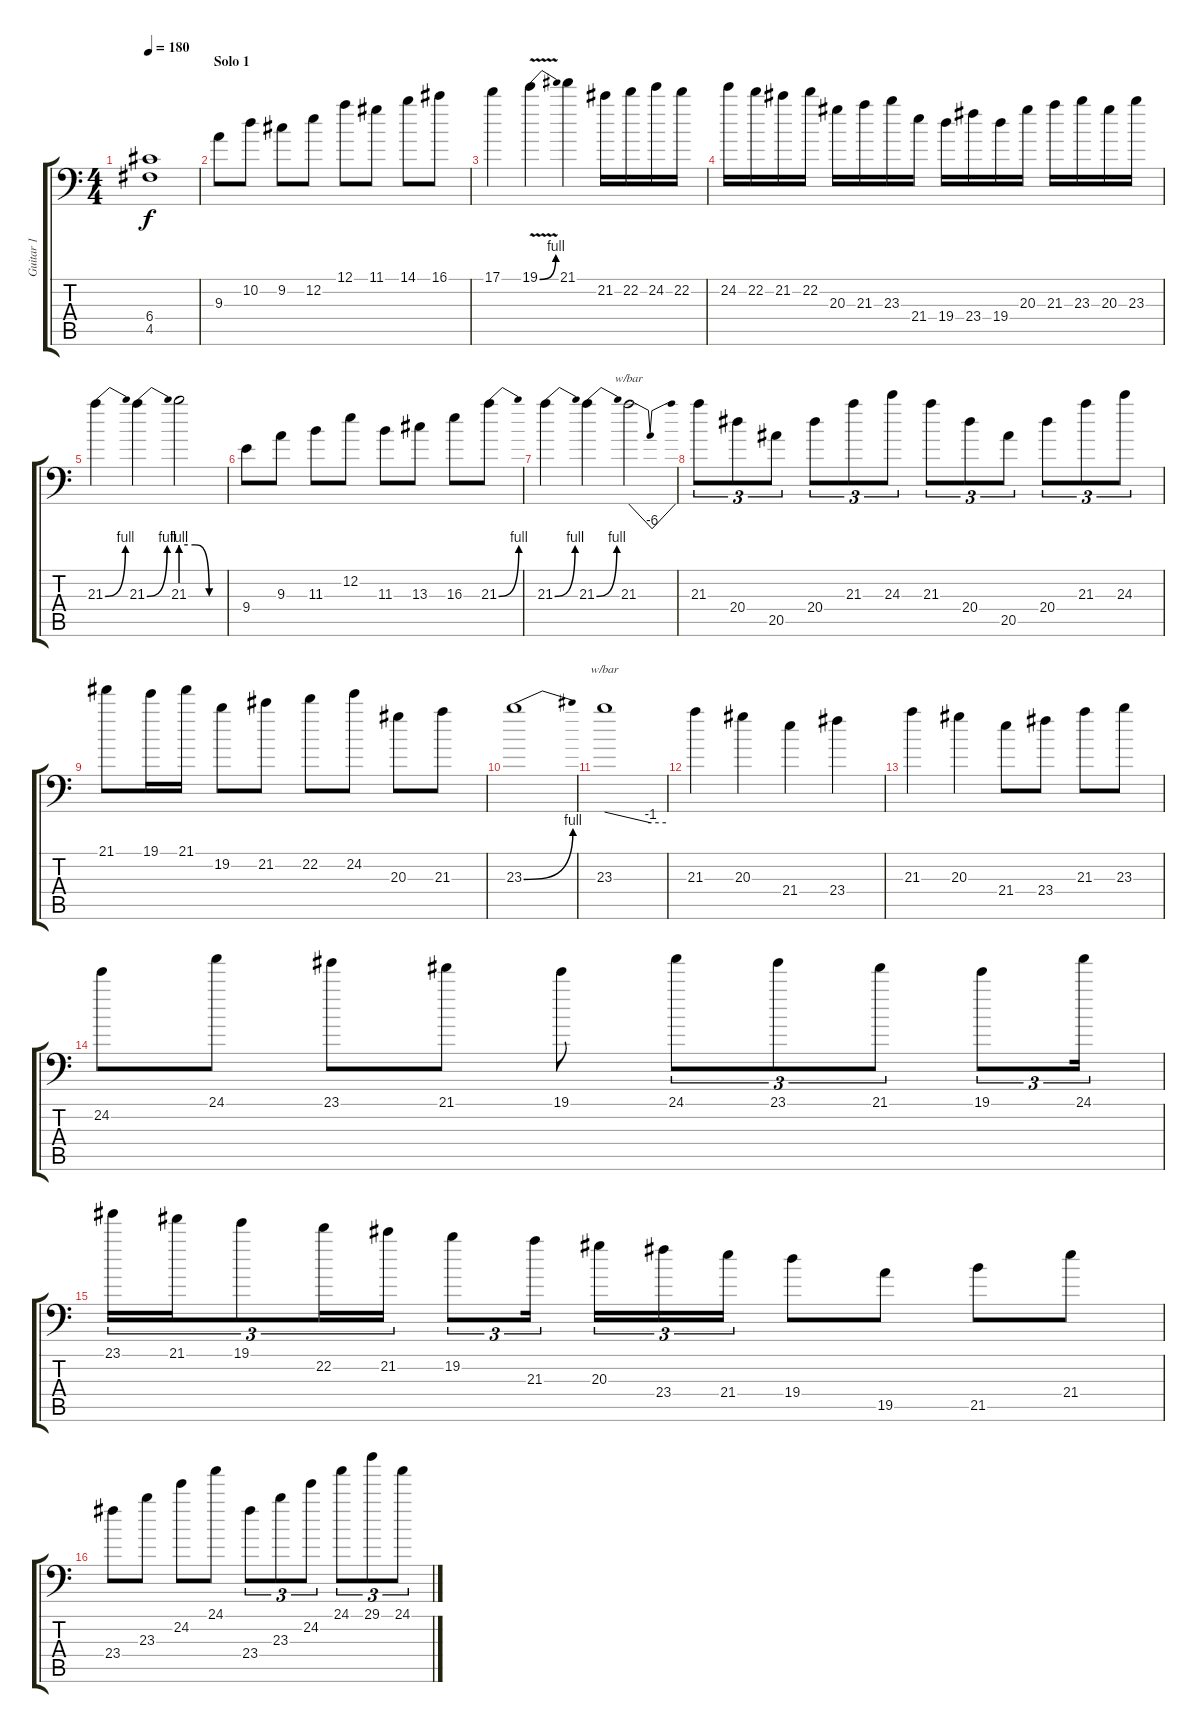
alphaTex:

\track ("Guitar 1" "Guitar 1") {instrument overdrivenguitar}
\staff {score tabs}
\tuning (A3 E3 C3 G2 D2 A1) {hide}
\ts (4 4)
\tempo 180
\clef f4
\ks c
(6.4{t} 4.5{t}).1{dy f} |
\section ("" "Solo 1")
9.3.8 10.2.8 9.2.8 12.2.8 12.1.8 11.1.8 14.1.8 16.1.8 |
17.1.4 19.1{be (bend 0 0 60 4) v}.4 21.1.4 21.2.16 22.2.16 24.2.16 22.2.16 |
24.2.16 22.2.16 21.2.16 22.2.16 20.3.16 21.3.16 23.3.16 21.4.16 19.4.16 23.4.16 19.4.16 20.3.16 21.3.16 23.3.16 20.3.16 23.3.16 |
21.3{be (bend 0 0 60 4)}.4 21.3{be (bend 0 0 60 4)}.4 21.3{be (custom 0 4 20 4 40 0 60 0)}.2 |
9.4.8 9.3.8 11.3.8 12.2.8 11.3.8 13.3.8 16.3.8 21.3{be (bend 0 0 60 4)}.8 |
21.3{be (bend 0 0 60 4)}.4 21.3{be (bend 0 0 60 4)}.4 21.3.2{tbe (dip default 0 0 30 -24 60 0)} |
21.3.8{tu (3 2)} 20.4.8{tu (3 2)} 20.5.8{tu (3 2)} 20.4.8{tu (3 2)} 21.3.8{tu (3 2)} 24.3.8{tu (3 2)} 21.3.8{tu (3 2)} 20.4.8{tu (3 2)} 20.5.8{tu (3 2)} 20.4.8{tu (3 2)} 21.3.8{tu (3 2)} 24.3.8{tu (3 2)} |
21.1.8 19.1.16 21.1.16 19.2.8 21.2.8 22.2.8 24.2.8 20.3.8 21.3.8 |
23.3{be (bend 0 0 60 4)}.1 |
23.3.1{tbe (custom default 0 0 45 -4 60 -4)} |
21.3.4 20.3.4 21.4.4 23.4.4 |
21.3.4 20.3.4 21.4.8 23.4.8 21.3.8 23.3.8 |
24.2.8 24.1.8 23.1.8 21.1.8 19.1.8 24.1.8{tu (3 2)} 23.1.8{tu (3 2)} 21.1.8{tu (3 2)} 19.1.8{tu (3 2)} 24.1.16{tu (3 2)} |
23.1.16{tu (3 2)} 21.1.16{tu (3 2)} 19.1.8{tu (3 2)} 22.2.16{tu (3 2)} 21.2.16{tu (3 2)} 19.2.8{tu (3 2)} 21.3.16{tu (3 2)} 20.3.16{tu (3 2)} 23.4.16{tu (3 2)} 21.4.16{tu (3 2)} 19.4.8 19.5.8 21.5.8 21.4.8 |
23.4.8 23.3.8 24.2.8 24.1.8 23.4.8{tu (3 2)} 23.3.8{tu (3 2)} 24.2.8{tu (3 2)} 24.1.8{tu (3 2)} 29.1.8{tu (3 2)} 24.1.8{tu (3 2)}
